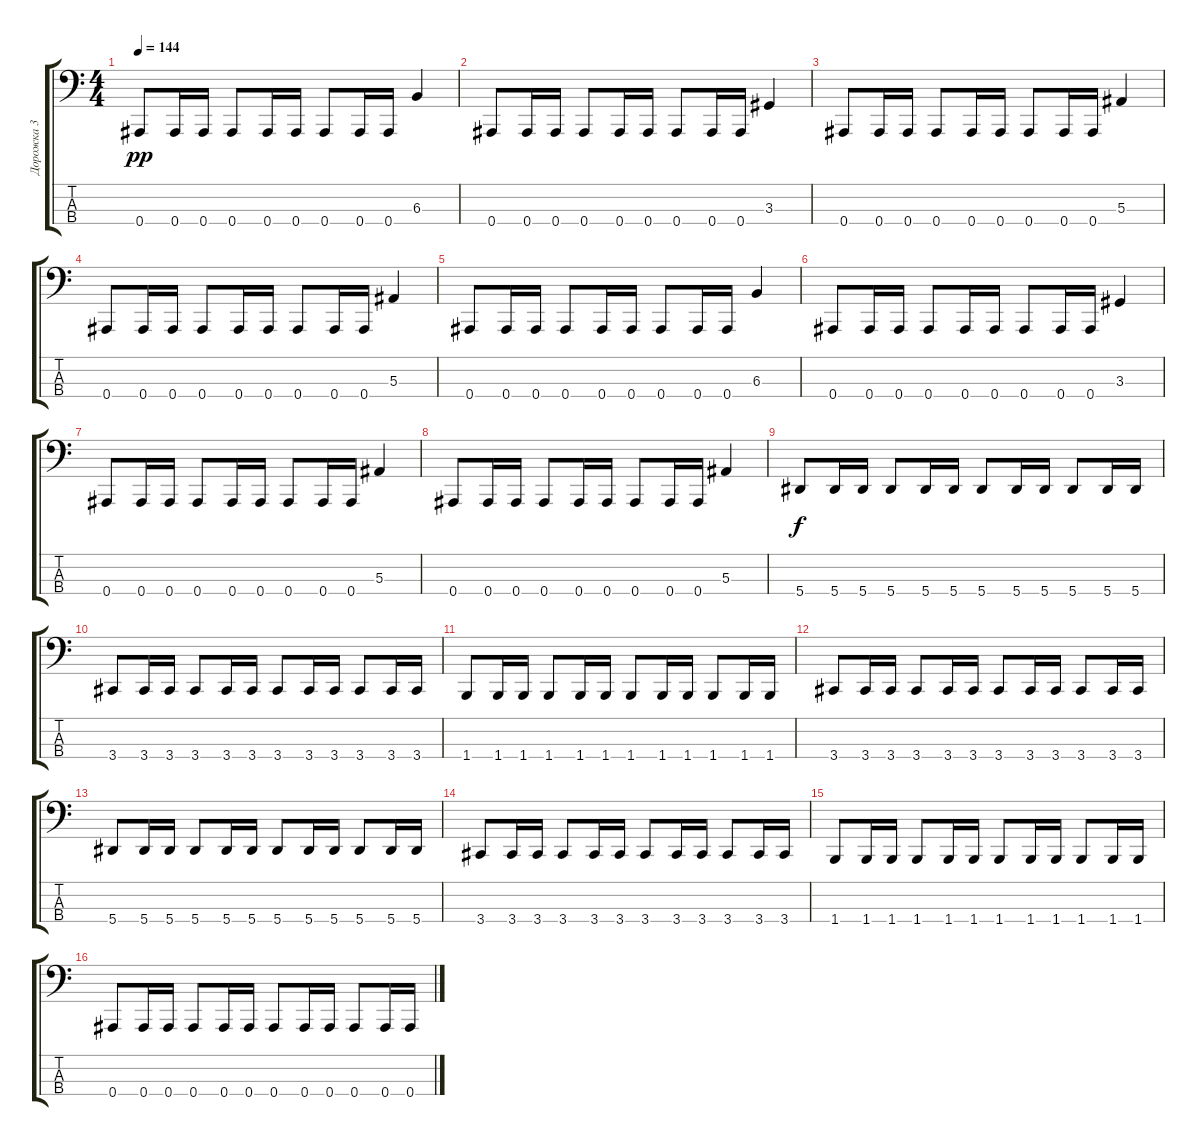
\track ("Дорожка 3" "Дорожка 3") {instrument electricbasspick}
\staff {score tabs}
\tuning (Eb2 Bb1 F1 Bb0) {hide}
\ts (4 4)
\tempo 144
\clef f4
\ks c
0.4.8{dy pp} 0.4.16 0.4.16 0.4.8 0.4.16 0.4.16 0.4.8 0.4.16 0.4.16 6.3.4 |
0.4.8 0.4.16 0.4.16 0.4.8 0.4.16 0.4.16 0.4.8 0.4.16 0.4.16 3.3.4 |
0.4.8 0.4.16 0.4.16 0.4.8 0.4.16 0.4.16 0.4.8 0.4.16 0.4.16 5.3.4 |
0.4.8 0.4.16 0.4.16 0.4.8 0.4.16 0.4.16 0.4.8 0.4.16 0.4.16 5.3.4 |
0.4.8 0.4.16 0.4.16 0.4.8 0.4.16 0.4.16 0.4.8 0.4.16 0.4.16 6.3.4 |
0.4.8 0.4.16 0.4.16 0.4.8 0.4.16 0.4.16 0.4.8 0.4.16 0.4.16 3.3.4 |
0.4.8 0.4.16 0.4.16 0.4.8 0.4.16 0.4.16 0.4.8 0.4.16 0.4.16 5.3.4 |
0.4.8 0.4.16 0.4.16 0.4.8 0.4.16 0.4.16 0.4.8 0.4.16 0.4.16 5.3.4 |
5.4.8{dy f} 5.4.16 5.4.16 5.4.8 5.4.16 5.4.16 5.4.8 5.4.16 5.4.16 5.4.8 5.4.16 5.4.16 |
3.4.8 3.4.16 3.4.16 3.4.8 3.4.16 3.4.16 3.4.8 3.4.16 3.4.16 3.4.8 3.4.16 3.4.16 |
1.4.8 1.4.16 1.4.16 1.4.8 1.4.16 1.4.16 1.4.8 1.4.16 1.4.16 1.4.8 1.4.16 1.4.16 |
3.4.8 3.4.16 3.4.16 3.4.8 3.4.16 3.4.16 3.4.8 3.4.16 3.4.16 3.4.8 3.4.16 3.4.16 |
5.4.8 5.4.16 5.4.16 5.4.8 5.4.16 5.4.16 5.4.8 5.4.16 5.4.16 5.4.8 5.4.16 5.4.16 |
3.4.8 3.4.16 3.4.16 3.4.8 3.4.16 3.4.16 3.4.8 3.4.16 3.4.16 3.4.8 3.4.16 3.4.16 |
1.4.8 1.4.16 1.4.16 1.4.8 1.4.16 1.4.16 1.4.8 1.4.16 1.4.16 1.4.8 1.4.16 1.4.16 |
0.4.8 0.4.16 0.4.16 0.4.8 0.4.16 0.4.16 0.4.8 0.4.16 0.4.16 0.4.8 0.4.16 0.4.16
